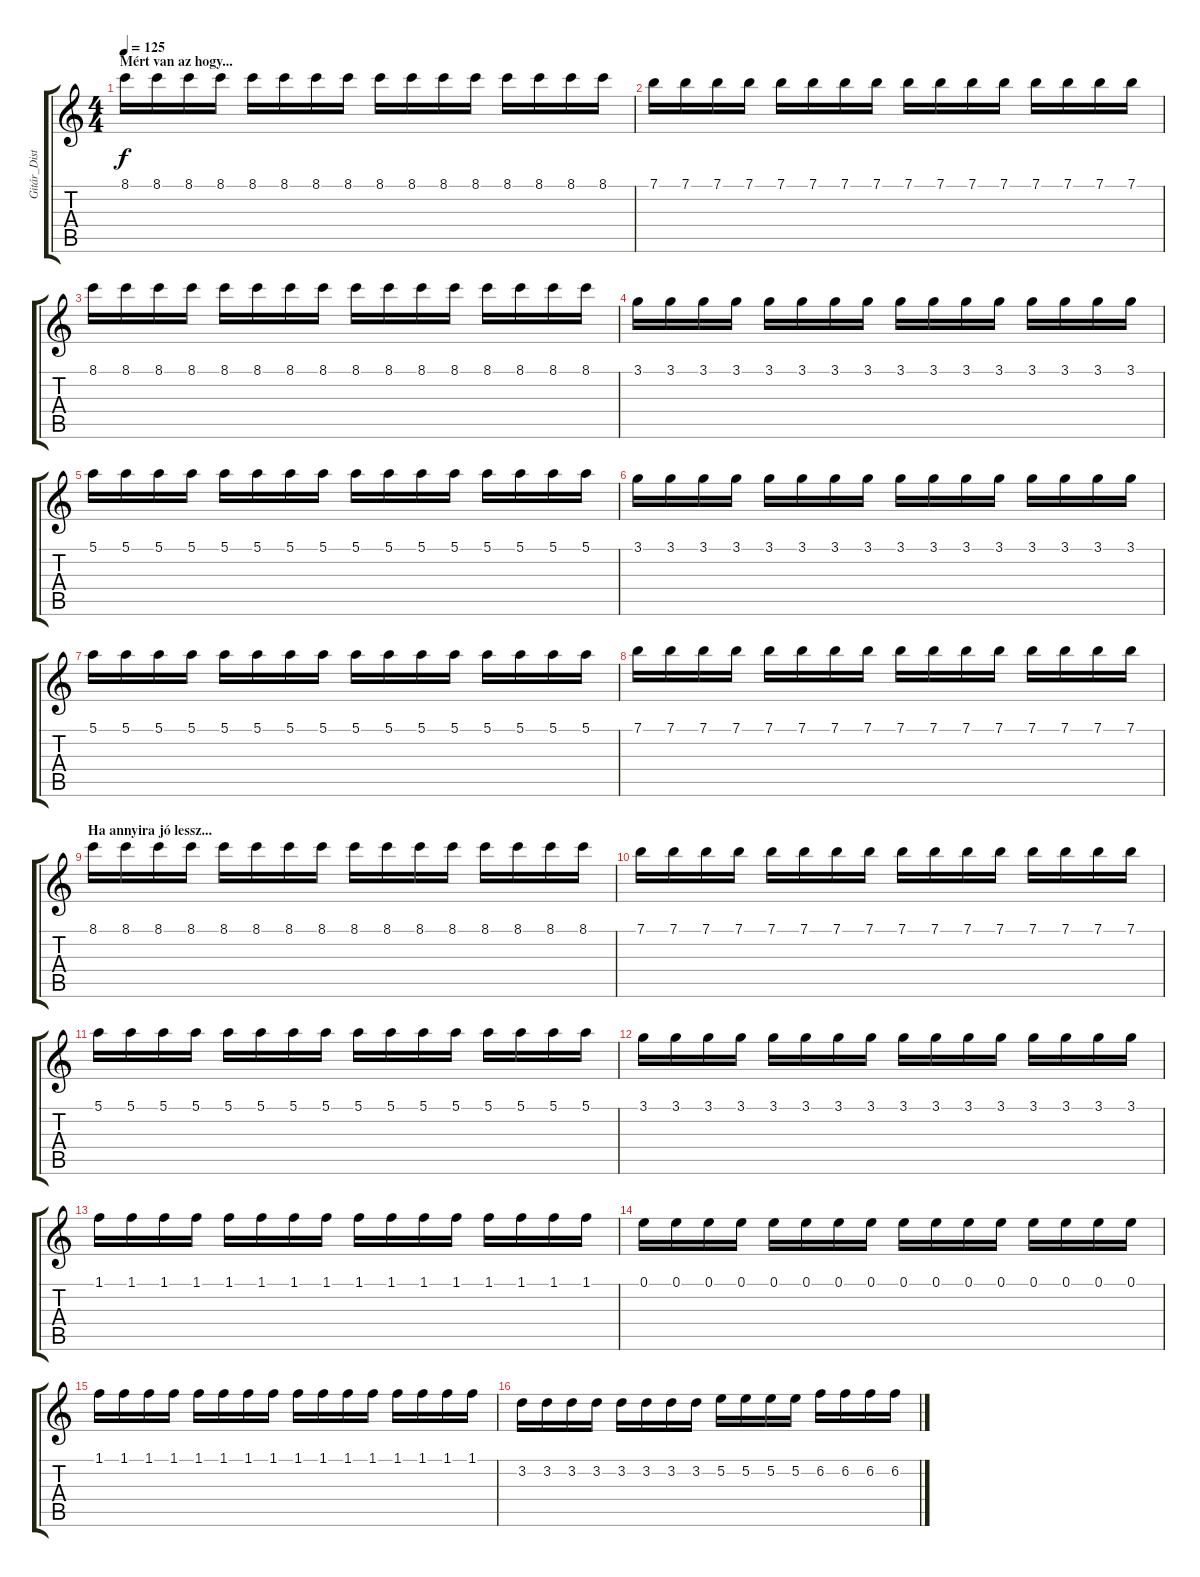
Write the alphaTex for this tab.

\track ("Gitár_Distr.2" "Gitár_Dist") {instrument distortionguitar}
\staff {score tabs}
\tuning (E4 B3 G3 D3 A2 E2) {hide}
\ts (4 4)
\section ("" "Mért van az hogy...")
\tempo 125
\clef g2
\ks c
8.1.16{dy f} 8.1.16 8.1.16 8.1.16 8.1.16 8.1.16 8.1.16 8.1.16 8.1.16 8.1.16 8.1.16 8.1.16 8.1.16 8.1.16 8.1.16 8.1.16 |
7.1.16 7.1.16 7.1.16 7.1.16 7.1.16 7.1.16 7.1.16 7.1.16 7.1.16 7.1.16 7.1.16 7.1.16 7.1.16 7.1.16 7.1.16 7.1.16 |
8.1.16 8.1.16 8.1.16 8.1.16 8.1.16 8.1.16 8.1.16 8.1.16 8.1.16 8.1.16 8.1.16 8.1.16 8.1.16 8.1.16 8.1.16 8.1.16 |
3.1.16 3.1.16 3.1.16 3.1.16 3.1.16 3.1.16 3.1.16 3.1.16 3.1.16 3.1.16 3.1.16 3.1.16 3.1.16 3.1.16 3.1.16 3.1.16 |
5.1.16 5.1.16 5.1.16 5.1.16 5.1.16 5.1.16 5.1.16 5.1.16 5.1.16 5.1.16 5.1.16 5.1.16 5.1.16 5.1.16 5.1.16 5.1.16 |
3.1.16 3.1.16 3.1.16 3.1.16 3.1.16 3.1.16 3.1.16 3.1.16 3.1.16 3.1.16 3.1.16 3.1.16 3.1.16 3.1.16 3.1.16 3.1.16 |
5.1.16 5.1.16 5.1.16 5.1.16 5.1.16 5.1.16 5.1.16 5.1.16 5.1.16 5.1.16 5.1.16 5.1.16 5.1.16 5.1.16 5.1.16 5.1.16 |
7.1.16 7.1.16 7.1.16 7.1.16 7.1.16 7.1.16 7.1.16 7.1.16 7.1.16 7.1.16 7.1.16 7.1.16 7.1.16 7.1.16 7.1.16 7.1.16 |
\section ("" "Ha annyira jó lessz...")
8.1.16{volume 7 instrument distortionguitar} 8.1.16 8.1.16 8.1.16 8.1.16 8.1.16 8.1.16 8.1.16 8.1.16 8.1.16 8.1.16 8.1.16 8.1.16 8.1.16 8.1.16 8.1.16 |
7.1.16 7.1.16 7.1.16 7.1.16 7.1.16 7.1.16 7.1.16 7.1.16 7.1.16 7.1.16 7.1.16 7.1.16 7.1.16 7.1.16 7.1.16 7.1.16 |
5.1.16 5.1.16 5.1.16 5.1.16 5.1.16 5.1.16 5.1.16 5.1.16 5.1.16 5.1.16 5.1.16 5.1.16 5.1.16 5.1.16 5.1.16 5.1.16 |
3.1.16 3.1.16 3.1.16 3.1.16 3.1.16 3.1.16 3.1.16 3.1.16 3.1.16 3.1.16 3.1.16 3.1.16 3.1.16 3.1.16 3.1.16 3.1.16 |
1.1.16 1.1.16 1.1.16 1.1.16 1.1.16 1.1.16 1.1.16 1.1.16 1.1.16 1.1.16 1.1.16 1.1.16 1.1.16 1.1.16 1.1.16 1.1.16 |
0.1.16 0.1.16 0.1.16 0.1.16 0.1.16 0.1.16 0.1.16 0.1.16 0.1.16 0.1.16 0.1.16 0.1.16 0.1.16 0.1.16 0.1.16 0.1.16 |
1.1.16 1.1.16 1.1.16 1.1.16 1.1.16 1.1.16 1.1.16 1.1.16 1.1.16 1.1.16 1.1.16 1.1.16 1.1.16 1.1.16 1.1.16 1.1.16 |
3.2.16 3.2.16 3.2.16 3.2.16 3.2.16 3.2.16 3.2.16 3.2.16 5.2.16 5.2.16 5.2.16 5.2.16 6.2.16 6.2.16 6.2.16 6.2.16
